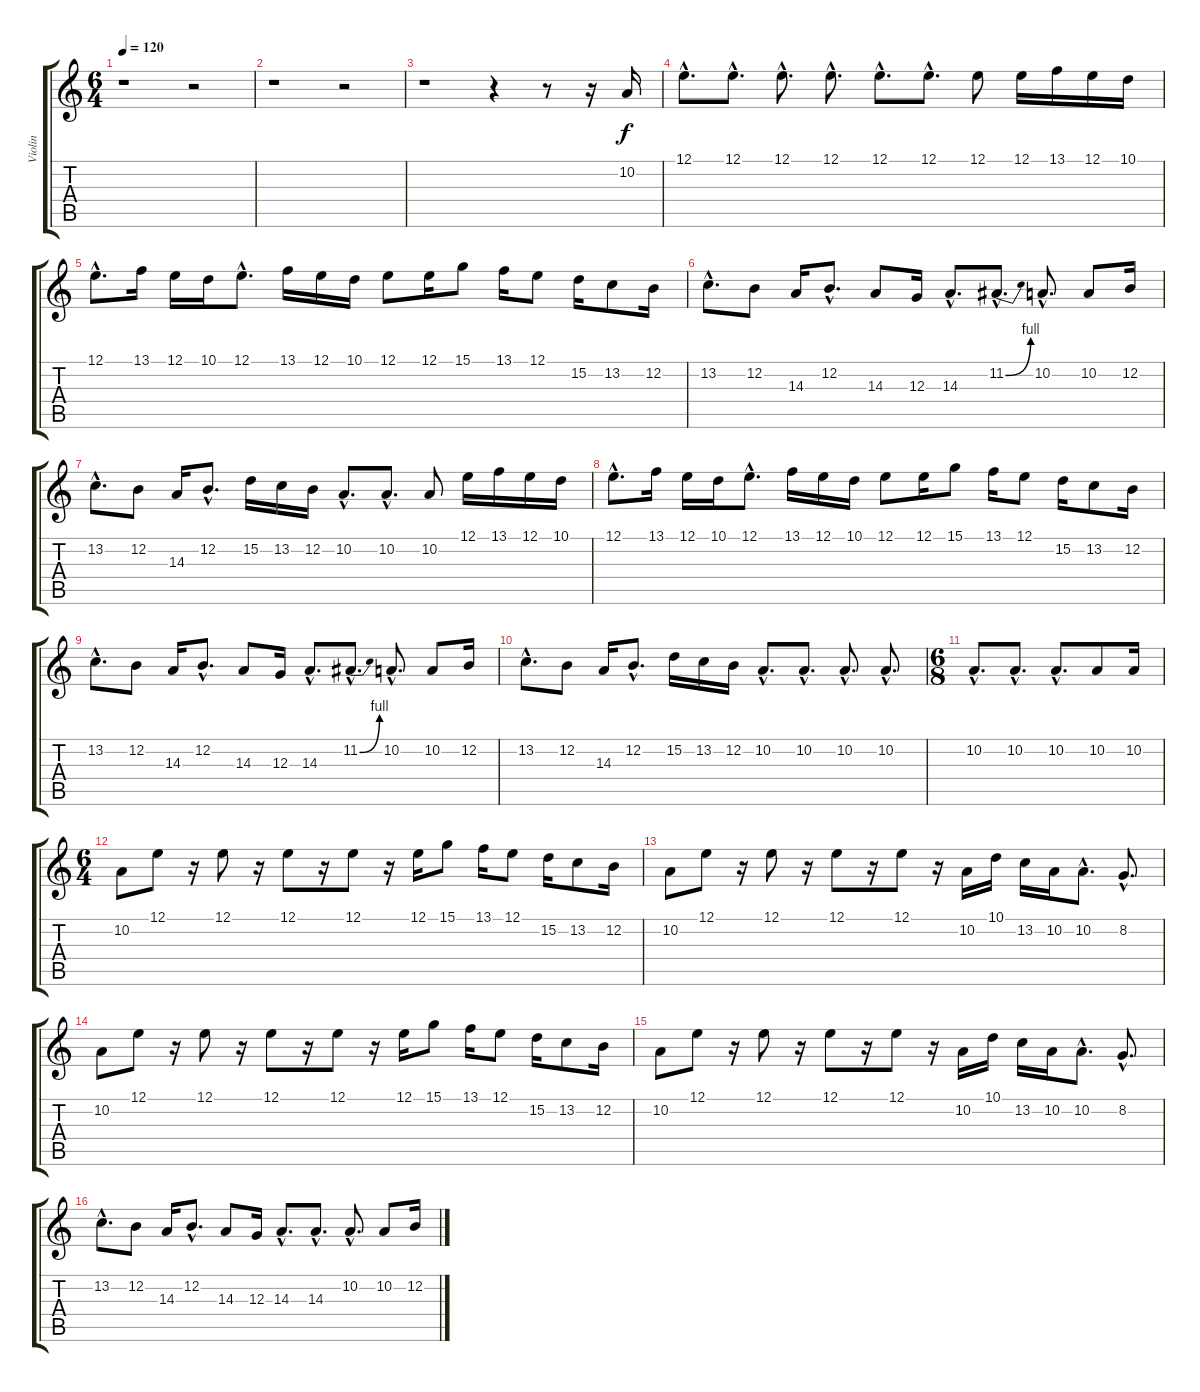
\track ("Violin" "Violin") {instrument violin}
\staff {score tabs}
\tuning (E4 B3 G3 D3 A2 E2) {hide}
\ts (6 4)
\tempo 120
\clef g2
\ks c
r.1{dy f instrument violin} r.2 |
r.1 r.2 |
r.1 r.4 r.8 r.16 10.2.16 |
12.1{hac}.8{d} 12.1{hac}.8{d} 12.1{hac}.8{d} 12.1{hac}.8{d} 12.1{hac}.8{d} 12.1{hac}.8{d} 12.1.8 12.1.16 13.1.16 12.1.16 10.1.16 |
12.1{hac}.8{d} 13.1.16 12.1.16 10.1.16 12.1{hac}.8{d} 13.1.16 12.1.16 10.1.16 12.1.8 12.1.16 15.1.8 13.1.16 12.1.8 15.2.16 13.2.8 12.2.16 |
13.2{hac}.8{d} 12.2.8 14.3.16 12.2{hac}.8{d} 14.3.8 12.3.16 14.3{hac}.8{d} 11.2{be (bend 0 0 60 4) hac}.8{d} 10.2{hac}.8{d} 10.2.8 12.2.16 |
13.2{hac}.8{d} 12.2.8 14.3.16 12.2{hac}.8{d} 15.2.16 13.2.16 12.2.16 10.2{hac}.8{d} 10.2{hac}.8{d} 10.2.8 12.1.16 13.1.16 12.1.16 10.1.16 |
12.1{hac}.8{d} 13.1.16 12.1.16 10.1.16 12.1{hac}.8{d} 13.1.16 12.1.16 10.1.16 12.1.8 12.1.16 15.1.8 13.1.16 12.1.8 15.2.16 13.2.8 12.2.16 |
13.2{hac}.8{d} 12.2.8 14.3.16 12.2{hac}.8{d} 14.3.8 12.3.16 14.3{hac}.8{d} 11.2{be (bend 0 0 60 4) hac}.8{d} 10.2{hac}.8{d} 10.2.8 12.2.16 |
13.2{hac}.8{d} 12.2.8 14.3.16 12.2{hac}.8{d} 15.2.16 13.2.16 12.2.16 10.2{hac}.8{d} 10.2{hac}.8{d} 10.2{hac}.8{d} 10.2{hac}.8{d} |
\ts (6 8)
10.2{hac}.8{d} 10.2{hac}.8{d} 10.2{hac}.8{d} 10.2.8 10.2.16 |
\ts (6 4)
10.2.8 12.1.8 r.16 12.1.8 r.16 12.1.8 r.16 12.1.8 r.16 12.1.16 15.1.8 13.1.16 12.1.8 15.2.16 13.2.8 12.2.16 |
10.2.8 12.1.8 r.16 12.1.8 r.16 12.1.8 r.16 12.1.8 r.16 10.2.16 10.1.16 13.2.16 10.2.16 10.2{hac}.8{d} 8.2{hac}.8{d} |
10.2.8 12.1.8 r.16 12.1.8 r.16 12.1.8 r.16 12.1.8 r.16 12.1.16 15.1.8 13.1.16 12.1.8 15.2.16 13.2.8 12.2.16 |
10.2.8 12.1.8 r.16 12.1.8 r.16 12.1.8 r.16 12.1.8 r.16 10.2.16 10.1.16 13.2.16 10.2.16 10.2{hac}.8{d} 8.2{hac}.8{d} |
13.2{hac}.8{d} 12.2.8 14.3.16 12.2{hac}.8{d} 14.3.8 12.3.16 14.3{hac}.8{d} 14.3{hac}.8{d} 10.2{hac}.8{d} 10.2.8 12.2.16
